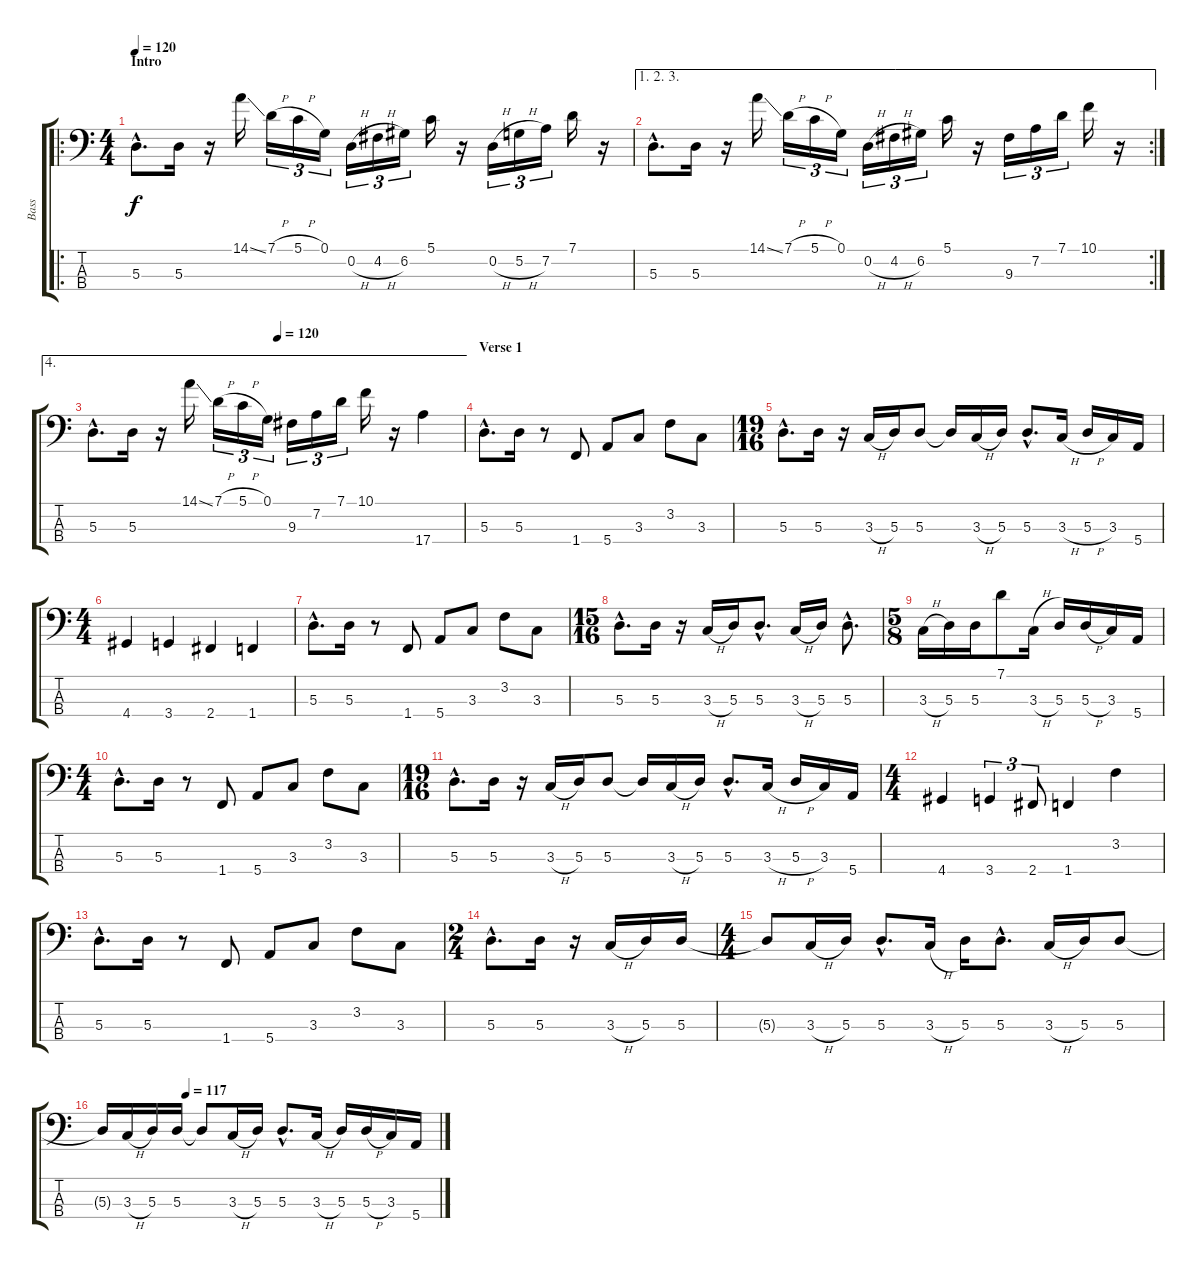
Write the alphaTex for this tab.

\track ("Bass" "Bass") {instrument electricbassfinger}
\staff {score tabs}
\tuning (G2 D2 A1 E1) {hide}
\ro
\ts (4 4)
\section ("" "Intro")
\tempo 120
\tempo 124
\tempo 120
\clef f4
\ks c
5.3{hac}.8{d dy f instrument electricbassfinger} 5.3.16 r.16 14.1{ss}.16 7.1{h}.16{tu (3 2)} 5.1{h}.16{tu (3 2)} 0.1.16{tu (3 2)} 0.2{h}.16{tu (3 2)} 4.2{h}.16{tu (3 2)} 6.2.16{tu (3 2)} 5.1.16 r.16 0.2{h}.16{tu (3 2)} 5.2{h}.16{tu (3 2)} 7.2.16{tu (3 2)} 7.1.16 r.16 |
\ae (1 2 3)
\rc 2
5.3{hac}.8{d} 5.3.16 r.16 14.1{ss}.16 7.1{h}.16{tu (3 2)} 5.1{h}.16{tu (3 2)} 0.1.16{tu (3 2)} 0.2{h}.16{tu (3 2)} 4.2{h}.16{tu (3 2)} 6.2.16{tu (3 2)} 5.1.16 r.16 9.3.16{tu (3 2)} 7.2.16{tu (3 2)} 7.1.16{tu (3 2)} 10.1.16 r.16 |
\ae 4
\tempo (120 0.5)
5.3{hac}.8{d} 5.3.16 r.16 14.1{ss}.16 7.1{h}.16{tu (3 2)} 5.1{h}.16{tu (3 2)} 0.1.16{tu (3 2)} 9.3.16{tu (3 2)} 7.2.16{tu (3 2)} 7.1.16{tu (3 2)} 10.1.16 r.16 17.4.4 |
\section ("" "Verse 1")
5.3{hac}.8{d} 5.3.16 r.8 1.4.8 5.4.8 3.3.8 3.2.8 3.3.8 |
\ts (19 16)
5.3{hac}.8{d} 5.3.16 r.16 3.3{h}.16 5.3.16 5.3.8 5.3{t}.16 3.3{h}.16 5.3.16 5.3{hac}.8{d} 3.3{h}.16 5.3{h}.16 3.3.16 5.4.16 |
\ts (4 4)
4.4.4 3.4.4 2.4.4 1.4.4 |
5.3{hac}.8{d} 5.3.16 r.8 1.4.8 5.4.8 3.3.8 3.2.8 3.3.8 |
\ts (15 16)
5.3{hac}.8{d} 5.3.16 r.16 3.3{h}.16 5.3.16 5.3{hac}.8{d} 3.3{h}.16 5.3.16 5.3{hac}.8{d} |
\ts (5 8)
3.3{h}.16 5.3.16 5.3.16 7.1.8 3.3{h}.16 5.3.16 5.3{h}.16 3.3.16 5.4.16 |
\ts (4 4)
5.3{hac}.8{d} 5.3.16 r.8 1.4.8 5.4.8 3.3.8 3.2.8 3.3.8 |
\ts (19 16)
5.3{hac}.8{d} 5.3.16 r.16 3.3{h}.16 5.3.16 5.3.8 5.3{t}.16 3.3{h}.16 5.3.16 5.3{hac}.8{d} 3.3{h}.16 5.3{h}.16 3.3.16 5.4.16 |
\ts (4 4)
4.4.4 3.4.4{tu (3 2)} 2.4.8{tu (3 2)} 1.4.4 3.2.4 |
5.3{hac}.8{d} 5.3.16 r.8 1.4.8 5.4.8 3.3.8 3.2.8 3.3.8 |
\ts (2 4)
5.3{hac}.8{d} 5.3.16 r.16 3.3{h}.16 5.3.16 5.3.16 |
\ts (4 4)
5.3{t}.8 3.3{h}.16 5.3.16 5.3{hac}.8{d} 3.3{h}.16 5.3.16 5.3{hac}.8{d} 3.3{h}.16 5.3.16 5.3.8 |
\tempo (117 0.25)
5.3{t}.16 3.3{h}.16 5.3.16 5.3.16 5.3{t}.8 3.3{h}.16 5.3.16 5.3{hac}.8{d} 3.3{h}.16 5.3.16 5.3{h}.16 3.3.16 5.4.16
